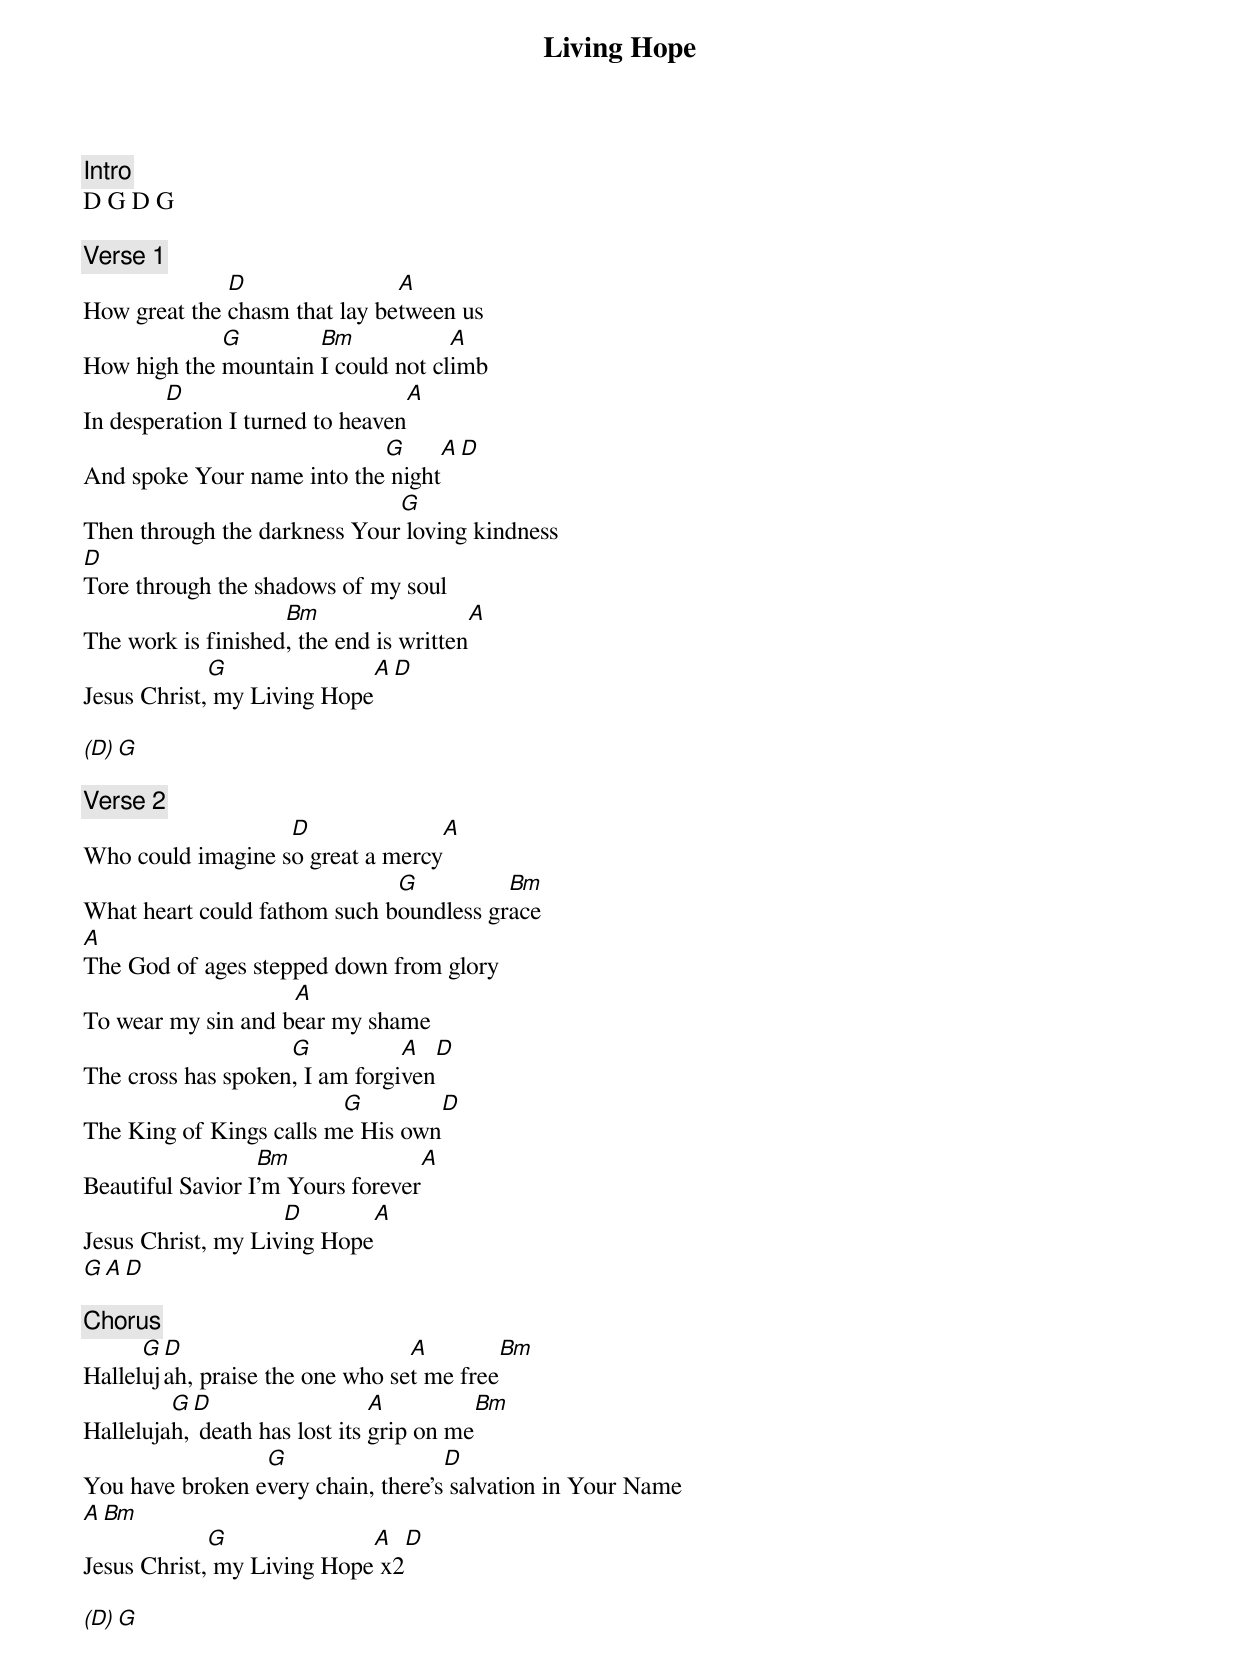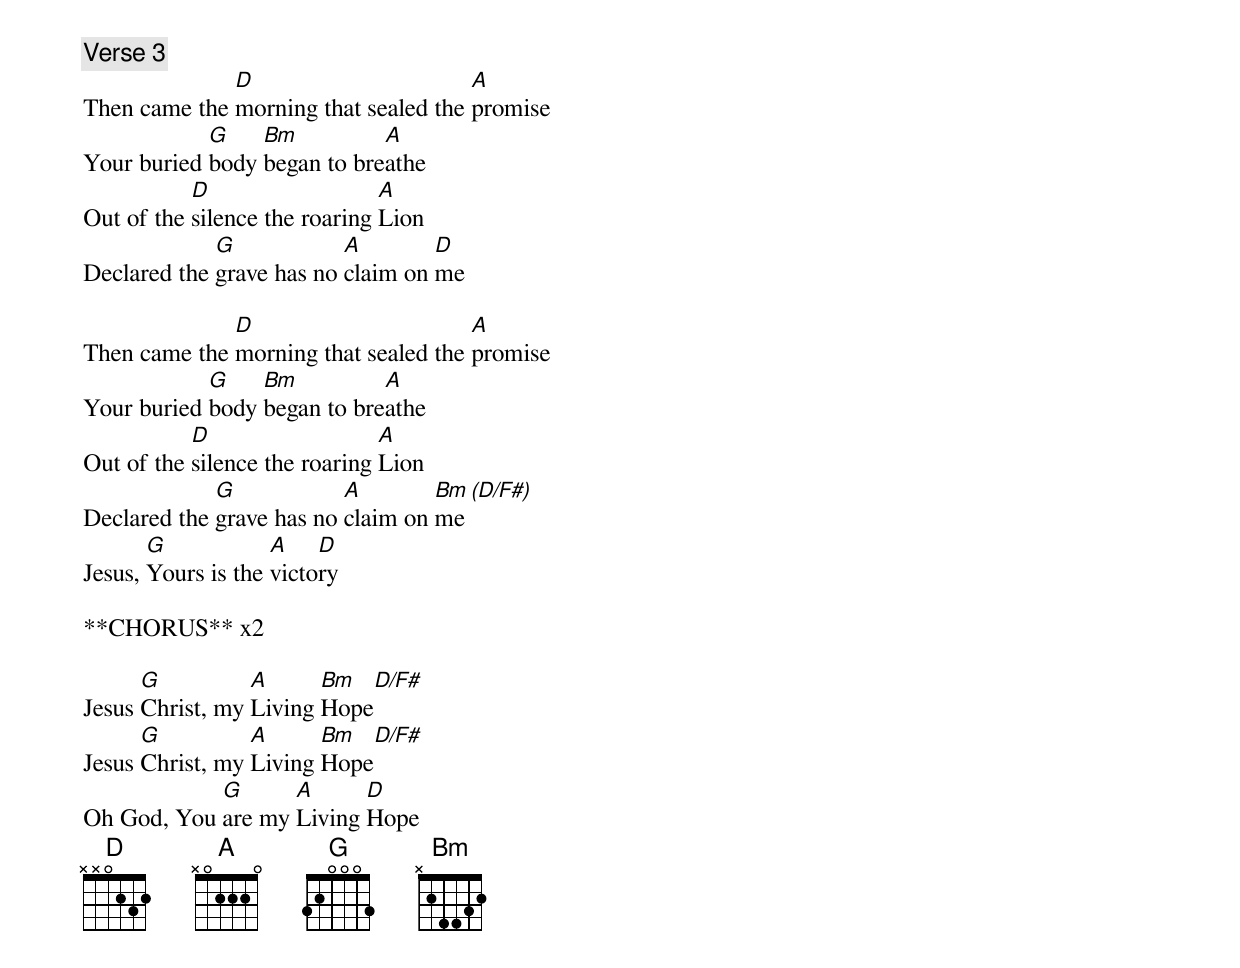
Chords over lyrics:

Living Hope

[Intro]
D G D G

[Verse 1]
              D                A
How great the chasm that lay between us
             G        Bm            A
How high the mountain I could not climb
        D                              A
In desperation I turned to heaven
                            G      A            D
And spoke Your name into the night
                              G
Then through the darkness Your loving kindness
D
Tore through the shadows of my soul
                    Bm                   A
The work is finished, the end is written
             G              A         D
Jesus Christ, my Living Hope

(D) G

[Verse 2]
                   D                             A
Who could imagine so great a mercy
                              G          Bm
What heart could fathom such boundless grace
A
The God of ages stepped down from glory
                    A
To wear my sin and bear my shame
                    G           A             D
The cross has spoken, I am forgiven
                         G                      D
The King of Kings calls me His own
                  Bm                           A
Beautiful Savior I'm Yours forever
                    D                           A
Jesus Christ, my Living Hope
                G              A       D

[Chorus]
      G D                        A                        Bm
Hallelujah, praise the one who set me free
         G D                   A                     Bm
Hallelujah, death has lost its grip on me
                 G                  D
You have broken every chain, there's salvation in Your Name
A                           Bm
             G              A        D
Jesus Christ, my Living Hope x2

(D) G

[Verse 3]
              D                       A
Then came the morning that sealed the promise
            G    Bm          A
Your buried body began to breathe
           D                   A
Out of the silence the roaring Lion
             G            A        D
Declared the grave has no claim on me

              D                       A
Then came the morning that sealed the promise
            G    Bm          A
Your buried body began to breathe
           D                   A
Out of the silence the roaring Lion
             G            A        Bm  (D/F#)
Declared the grave has no claim on me
       G            A    D
Jesus, Yours is the victory

**CHORUS** x2

      G          A      Bm    D/F#
Jesus Christ, my Living Hope
      G          A      Bm    D/F#
Jesus Christ, my Living Hope
            G      A      D
Oh God, You are my Living Hope
